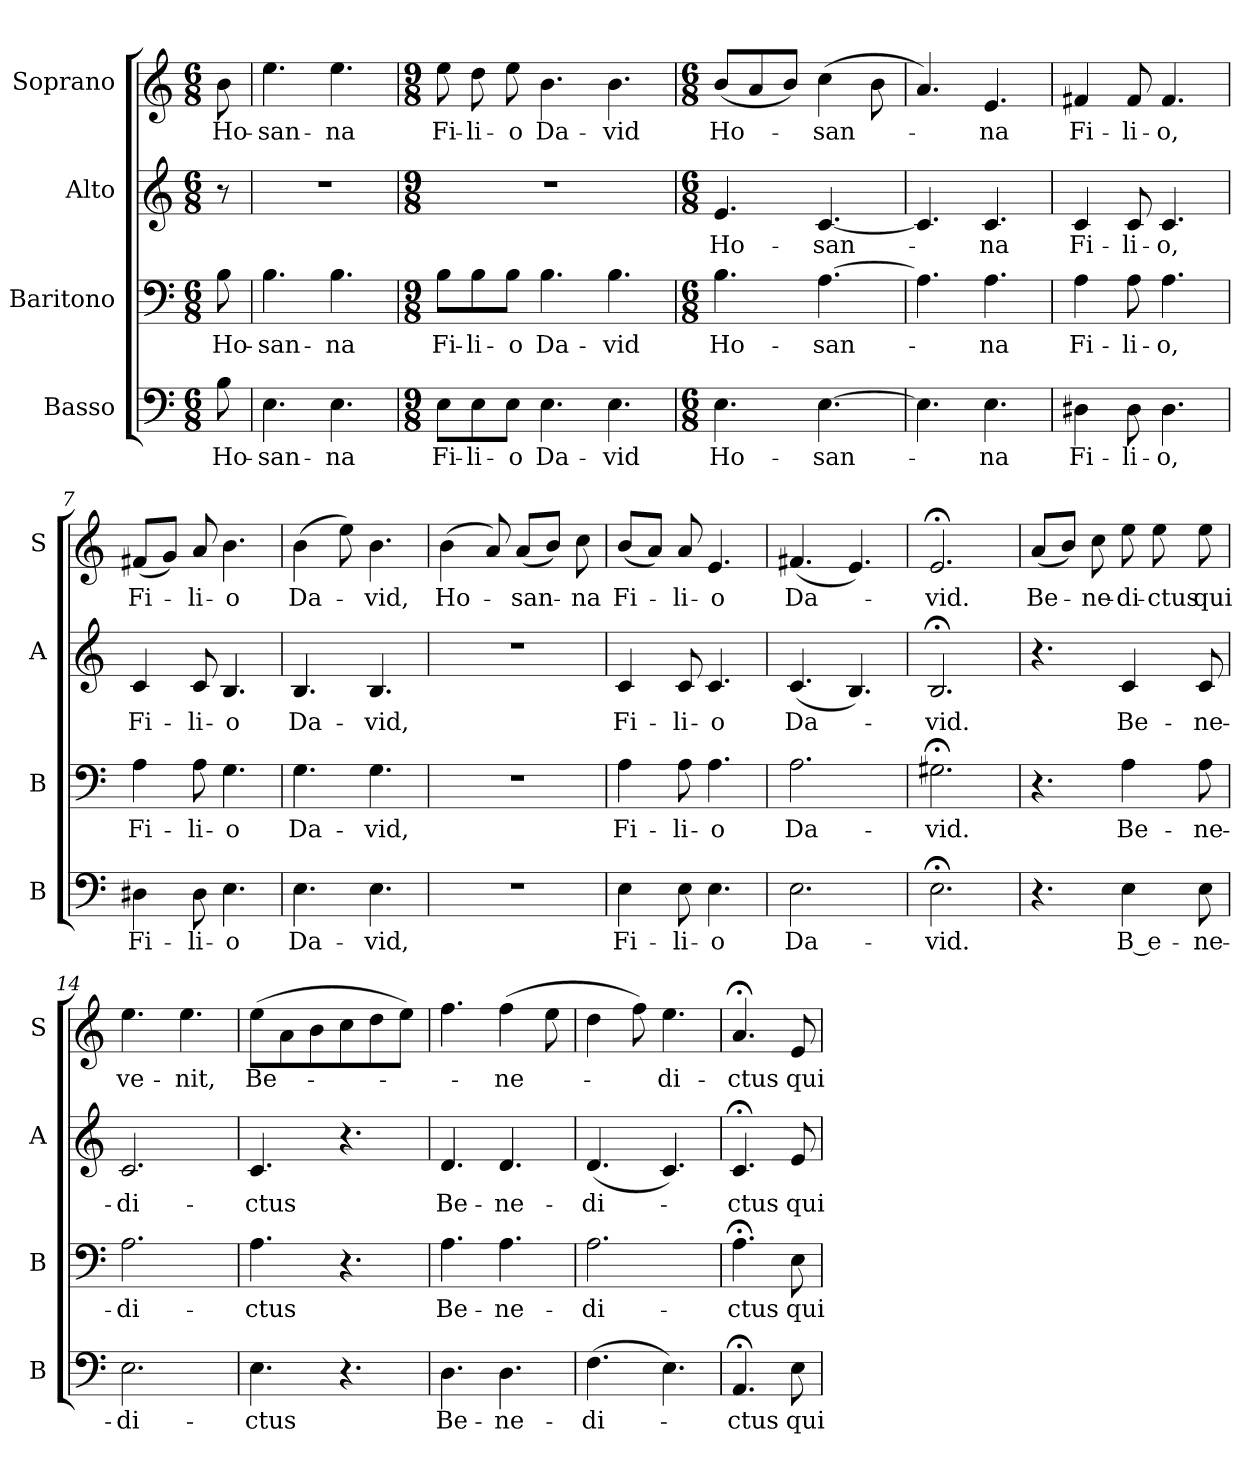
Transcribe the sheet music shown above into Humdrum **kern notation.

**kern	**text	**kern	**text	**kern	**text	**kern	**text
*part4	*part4	*part3	*part3	*part2	*part2	*part1	*part1
*staff4	*staff4	*staff3	*staff3	*staff2	*staff2	*staff1	*staff1
*I"Basso	*	*I"Baritono	*	*I"Alto	*	*I"Soprano	*
*I'B	*	*I'B	*	*I'A	*	*I'S	*
!!LO:PB:g=z
*stria5	*	*stria5	*	*stria5	*	*stria5	*
*clefF4	*	*clefF4	*	*clefG2	*	*clefG2	*
*M6/8	*	*M6/8	*	*M6/8	*	*M6/8	*
=1	=1	=1	=1	=1	=1	=1	=1
!	!LO:LY:b:cj	!	!LO:LY:b:cj	!	!	!	!LO:LY:b:cj
8B\	Ho-	8B\	Ho-	8r	.	8b\	Ho-
=2	=2	=2	=2	=2	=2	=2	=2
!	!LO:LY:b:cj	!	!LO:LY:b:cj	!LO:N:vis=1	!	!	!LO:LY:b:cj
4.E\	-san-	4.B\	-san-	2.r	.	4.ee\	-san-
!	!LO:LY:b:cj	!	!LO:LY:b:cj	!	!	!	!LO:LY:b:cj
4.E\	-na	4.B\	-na	.	.	4.ee\	-na
=3	=3	=3	=3	=3	=3	=3	=3
*M9/8	*	*M9/8	*	*M9/8	*	*M9/8	*
!	!LO:LY:b:cj	!	!LO:LY:b:cj	!LO:N:vis=1	!	!	!LO:LY:b:cj
8E\L	Fi-	8B\L	Fi-	8%9r	.	8ee\	Fi-
!	!LO:LY:b:cj	!	!LO:LY:b:cj	!	!	!	!LO:LY:b:cj
8E\	-li-	8B\	-li-	.	.	8dd\	-li-
!	!LO:LY:b:cj	!	!LO:LY:b:cj	!	!	!	!LO:LY:b:cj
8E\J	-o	8B\J	-o	.	.	8ee\	-o
!	!LO:LY:b:cj	!	!LO:LY:b:cj	!	!	!	!LO:LY:b:cj
4.E\	Da-	4.B\	Da-	.	.	4.b\	Da-
!	!LO:LY:b:cj	!	!LO:LY:b:cj	!	!	!	!LO:LY:b:cj
4.E\	-vid	4.B\	-vid	.	.	4.b\	-vid
=4	=4	=4	=4	=4	=4	=4	=4
*M6/8	*	*M6/8	*	*M6/8	*	*M6/8	*
!	!LO:LY:b:cj	!	!LO:LY:b:cj	!	!LO:LY:b:cj	!	!LO:LY:b:cj
4.E\	Ho-	4.B\	Ho-	4.e/	Ho-	(<8b/L	Ho-
.	.	.	.	.	.	8a/	.
.	.	.	.	.	.	8b/J)	.
!	!LO:LY:b:cj	!	!LO:LY:b:cj	!	!LO:LY:b:cj	!	!LO:LY:b:cj
[>4.E\	-san-	[>4.A\	-san-	[<4.c/	-san-	(>4cc\	-san-
.	.	.	.	.	.	8b\	.
=5	=5	=5	=5	=5	=5	=5	=5
4.E\]	.	4.A\]	.	4.c/]	.	4.a/)	.
!	!LO:LY:b:cj	!	!LO:LY:b:cj	!	!LO:LY:b:cj	!	!LO:LY:b:cj
4.E\	-na	4.A\	-na	4.c/	-na	4.e/	-na
!!LO:LB:g=z
=6	=6	=6	=6	=6	=6	=6	=6
!	!LO:LY:b:cj	!	!LO:LY:b:cj	!	!LO:LY:b:cj	!	!LO:LY:b:cj
4D#X\	Fi-	4A\	Fi-	4c/	Fi-	4f#X/	Fi-
!	!LO:LY:b:cj	!	!LO:LY:b:cj	!	!LO:LY:b:cj	!	!LO:LY:b:cj
8D#\	-li-	8A\	-li-	8c/	-li-	8f#/	-li-
!	!LO:LY:b:cj	!	!LO:LY:b:cj	!	!LO:LY:b:cj	!	!LO:LY:b:cj
4.D#\	-o,	4.A\	-o,	4.c/	-o,	4.f#/	-o,
=7	=7	=7	=7	=7	=7	=7	=7
!	!LO:LY:b:cj	!	!LO:LY:b:cj	!	!LO:LY:b:cj	!	!LO:LY:b:cj
4D#X\	Fi-	4A\	Fi-	4c/	Fi-	(<8f#X/L	Fi-
.	.	.	.	.	.	8g/J)	.
!	!LO:LY:b:cj	!	!LO:LY:b:cj	!	!LO:LY:b:cj	!	!LO:LY:b:cj
8D#\	-li-	8A\	-li-	8c/	-li-	8a/	-li-
!	!LO:LY:b:cj	!	!LO:LY:b:cj	!	!LO:LY:b:cj	!	!LO:LY:b:cj
4.E\	-o	4.G\	-o	4.B/	-o	4.b\	-o
=8	=8	=8	=8	=8	=8	=8	=8
!	!LO:LY:b:cj	!	!LO:LY:b:cj	!	!LO:LY:b:cj	!	!LO:LY:b:cj
4.E\	Da-	4.G\	Da-	4.B/	Da-	(>4b\	Da-
.	.	.	.	.	.	8ee\)	.
!	!LO:LY:b:cj	!	!LO:LY:b:cj	!	!LO:LY:b:cj	!	!LO:LY:b:cj
4.E\	-vid,	4.G\	-vid,	4.B/	-vid,	4.b\	-vid,
=9	=9	=9	=9	=9	=9	=9	=9
!LO:N:vis=1	!	!LO:N:vis=1	!	!LO:N:vis=1	!	!	!LO:LY:b:cj
2.r	.	2.r	.	2.r	.	(>4b\	Ho-
.	.	.	.	.	.	8a/)	.
!	!	!	!	!	!	!	!LO:LY:b:cj
.	.	.	.	.	.	(<8a/L	-san-
.	.	.	.	.	.	8b/J)	.
!	!	!	!	!	!	!	!LO:LY:b:cj
.	.	.	.	.	.	8cc\	-na
=10	=10	=10	=10	=10	=10	=10	=10
!	!LO:LY:b:cj	!	!LO:LY:b:cj	!	!LO:LY:b:cj	!	!LO:LY:b:cj
4E\	Fi-	4A\	Fi-	4c/	Fi-	(<8b/L	Fi-
.	.	.	.	.	.	8a/J)	.
!	!LO:LY:b:cj	!	!LO:LY:b:cj	!	!LO:LY:b:cj	!	!LO:LY:b:cj
8E\	-li-	8A\	-li-	8c/	-li-	8a/	-li-
!	!LO:LY:b:cj	!	!LO:LY:b:cj	!	!LO:LY:b:cj	!	!LO:LY:b:cj
4.E\	-o	4.A\	-o	4.c/	-o	4.e/	-o
!!LO:LB:g=z
=11	=11	=11	=11	=11	=11	=11	=11
!	!LO:LY:b:cj	!	!LO:LY:b:cj	!	!LO:LY:b:cj	!	!LO:LY:b:cj
2.E\	Da-	2.A\	Da-	(<4.c/	Da-	(<4.f#X/	Da-
.	.	.	.	4.B/)	.	4.e/)	.
=12	=12	=12	=12	=12	=12	=12	=12
!	!LO:LY:b:cj	!	!LO:LY:b:cj	!	!LO:LY:b:cj	!	!LO:LY:b:cj
2.E;<\	-vid.	2.G#X;<\	-vid.	2.B;</	-vid.	2.e;</	-vid.
=13	=13	=13	=13	=13	=13	=13	=13
!	!	!	!	!	!	!	!LO:LY:b:cj
4.r	.	4.r	.	4.r	.	(<8a/L	Be-
.	.	.	.	.	.	8b/J)	.
!	!	!	!	!	!	!	!LO:LY:b:cj
.	.	.	.	.	.	8cc\	-ne-
!	!LO:LY:b:rj	!	!LO:LY:b:cj	!	!LO:LY:b:cj	!	!LO:LY:b:cj
4E\	B e-	4A\	Be-	4c/	Be-	8ee\	-di-
!	!	!	!	!	!	!	!LO:LY:b:cj
.	.	.	.	.	.	8ee\	-ctus
!	!LO:LY:b:cj	!	!LO:LY:b:cj	!	!LO:LY:b:cj	!	!LO:LY:b:cj
8E\	-ne-	8A\	-ne-	8c/	-ne-	8ee\	qui
=14	=14	=14	=14	=14	=14	=14	=14
!	!LO:LY:b:cj	!	!LO:LY:b:cj	!	!LO:LY:b:cj	!	!LO:LY:b:cj
2.E\	-di-	2.A\	-di-	2.c/	-di-	4.ee\	ve-
!	!	!	!	!	!	!	!LO:LY:b:cj
.	.	.	.	.	.	4.ee\	-nit,
=15	=15	=15	=15	=15	=15	=15	=15
!	!LO:LY:b:cj	!	!LO:LY:b:cj	!	!LO:LY:b:cj	!	!LO:LY:b:cj
4.E\	-ctus	4.A\	-ctus	4.c/	-ctus	(>8ee\L	Be-
.	.	.	.	.	.	8a\	.
.	.	.	.	.	.	8b\	.
4.r	.	4.r	.	4.r	.	8cc\	.
.	.	.	.	.	.	8dd\	.
.	.	.	.	.	.	8ee\J)	.
!!LO:PB:g=z
=16	=16	=16	=16	=16	=16	=16	=16
!	!LO:LY:b:cj	!	!LO:LY:b:cj	!	!LO:LY:b:cj	!	!
4.D\	Be-	4.A\	Be-	4.d/	Be-	4.ff\	.
!	!LO:LY:b:cj	!	!LO:LY:b:cj	!	!LO:LY:b:cj	!	!LO:LY:b:cj
4.D\	-ne-	4.A\	-ne-	4.d/	-ne-	(>4ff\	-ne-
.	.	.	.	.	.	8ee\	.
=17	=17	=17	=17	=17	=17	=17	=17
!	!LO:LY:b:cj	!	!LO:LY:b:cj	!	!LO:LY:b:cj	!	!
(>4.F\	-di-	2.A\	-di-	(<4.d/	-di-	4dd\	.
.	.	.	.	.	.	8ff\)	.
!	!	!	!	!	!	!	!LO:LY:b:cj
4.E\)	.	.	.	4.c/)	.	4.ee\	-di-
=18	=18	=18	=18	=18	=18	=18	=18
!	!LO:LY:b:cj	!	!LO:LY:b:cj	!	!LO:LY:b:cj	!	!LO:LY:b:cj
4.AA;</	-ctus	4.A;<\	-ctus	4.c;</	-ctus	4.a;</	-ctus
!	!LO:LY:b:cj	!	!LO:LY:b:cj	!	!LO:LY:b:cj	!	!LO:LY:b:cj
8E\	qui	8E\	qui	8e/	qui	8e/	qui
=	=	=	=	=	=	=	=
*-	*-	*-	*-	*-	*-	*-	*-
